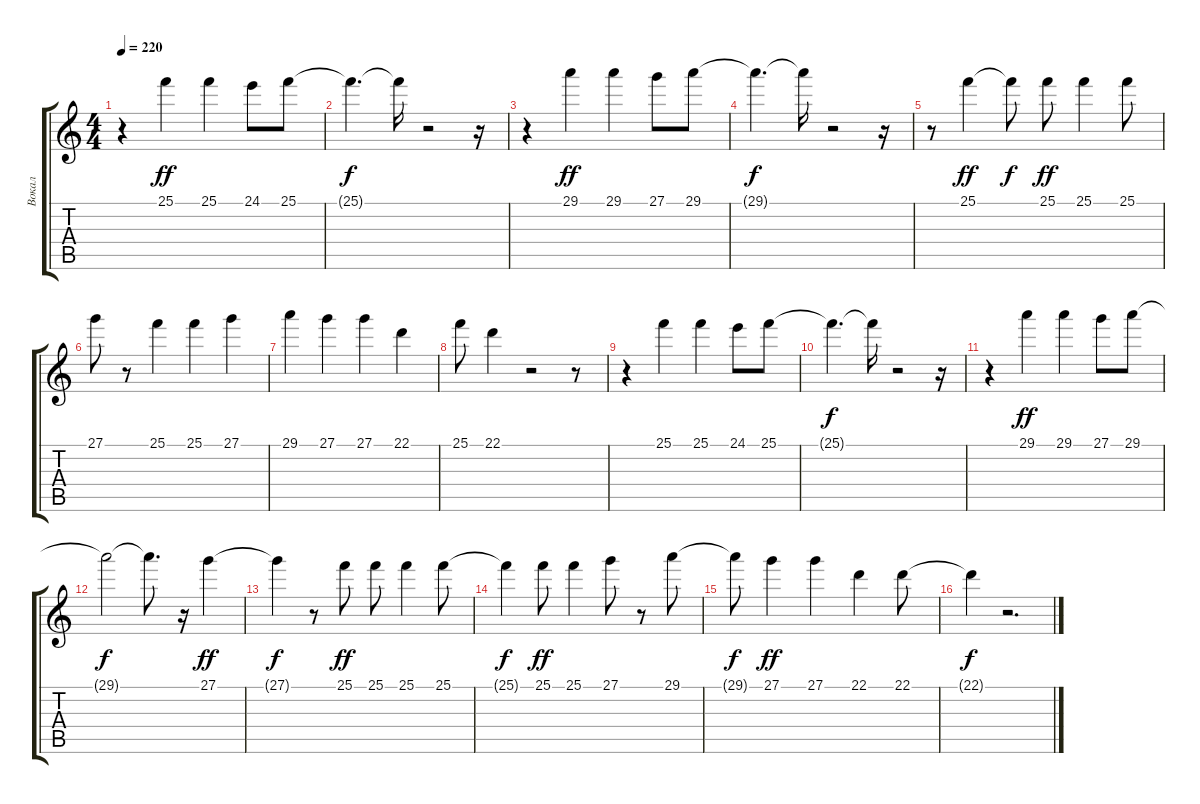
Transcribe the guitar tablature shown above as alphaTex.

\track ("Вокал" "Вокал") {instrument synthvoice}
\staff {score tabs}
\tuning (E4 B3 G3 D3 A2 E2) {hide}
\ts (4 4)
\tempo 220
\clef g2
\ks c
r.4{dy f} 25.1.4{dy ff} 25.1.4 24.1.8 25.1.8 |
25.1{t}.4{d dy f} 25.1{t}.16 r.2 r.16 |
r.4 29.1.4{dy ff} 29.1.4 27.1.8 29.1.8 |
29.1{t}.4{d dy f} 29.1{t}.16 r.2 r.16 |
r.8 25.1.4{dy ff} 25.1{t}.8{dy f} 25.1.8{dy ff} 25.1.4 25.1.8 |
27.1.8 r.8 25.1.4 25.1.4 27.1.4 |
29.1.4 27.1.4 27.1.4 22.1.4 |
25.1.8 22.1.4 r.2 r.8 |
r.4 25.1.4 25.1.4 24.1.8 25.1.8 |
25.1{t}.4{d dy f} 25.1{t}.16 r.2 r.16 |
r.4 29.1.4{dy ff} 29.1.4 27.1.8 29.1.8 |
29.1{t}.2{dy f} 29.1{t}.8{d} r.16 27.1.4{dy ff} |
27.1{t}.4{dy f} r.8 25.1.8{dy ff} 25.1.8 25.1.4 25.1.8 |
25.1{t}.4{dy f} 25.1.8{dy ff} 25.1.4 27.1.8 r.8 29.1.8 |
29.1{t}.8{dy f} 27.1.4{dy ff} 27.1.4 22.1.4 22.1.8 |
22.1{t}.4{dy f} r.2{d}
